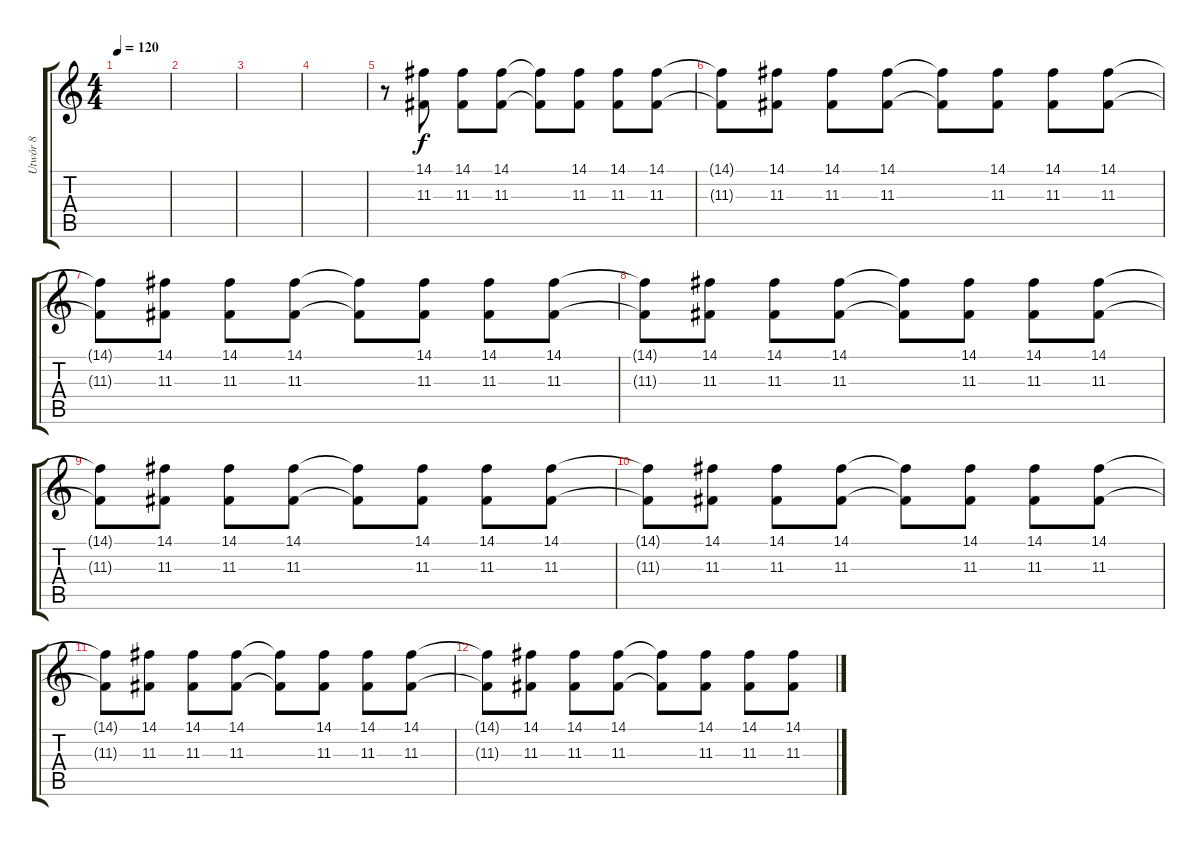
\track ("Utwór 8" "Utwór 8") {instrument pad2warm}
\staff {score tabs}
\tuning (E4 B3 G3 D3 A2 E2) {hide}
\ts (4 4)
\tempo 120
\clef g2
\ks c
|
|
|
|
r.8{instrument pad2warm} (14.1 11.3).8 (14.1 11.3).8 (14.1 11.3).8 (14.1{t} 11.3{t}).8 (14.1 11.3).8 (14.1 11.3).8 (14.1 11.3).8 |
(14.1{t} 11.3{t}).8{instrument pad2warm} (14.1 11.3).8 (14.1 11.3).8 (14.1 11.3).8 (14.1{t} 11.3{t}).8 (14.1 11.3).8 (14.1 11.3).8 (14.1 11.3).8 |
(14.1{t} 11.3{t}).8{instrument pad2warm} (14.1 11.3).8 (14.1 11.3).8 (14.1 11.3).8 (14.1{t} 11.3{t}).8 (14.1 11.3).8 (14.1 11.3).8 (14.1 11.3).8 |
(14.1{t} 11.3{t}).8{instrument pad2warm} (14.1 11.3).8 (14.1 11.3).8 (14.1 11.3).8 (14.1{t} 11.3{t}).8 (14.1 11.3).8 (14.1 11.3).8 (14.1 11.3).8 |
(14.1{t} 11.3{t}).8{instrument pad2warm} (14.1 11.3).8 (14.1 11.3).8 (14.1 11.3).8 (14.1{t} 11.3{t}).8 (14.1 11.3).8 (14.1 11.3).8 (14.1 11.3).8 |
(14.1{t} 11.3{t}).8{instrument pad2warm} (14.1 11.3).8 (14.1 11.3).8 (14.1 11.3).8 (14.1{t} 11.3{t}).8 (14.1 11.3).8 (14.1 11.3).8 (14.1 11.3).8 |
(14.1{t} 11.3{t}).8{instrument pad2warm} (14.1 11.3).8 (14.1 11.3).8 (14.1 11.3).8 (14.1{t} 11.3{t}).8 (14.1 11.3).8 (14.1 11.3).8 (14.1 11.3).8 |
(14.1{t} 11.3{t}).8{instrument pad2warm} (14.1 11.3).8 (14.1 11.3).8 (14.1 11.3).8 (14.1{t} 11.3{t}).8 (14.1 11.3).8 (14.1 11.3).8 (14.1 11.3).8
